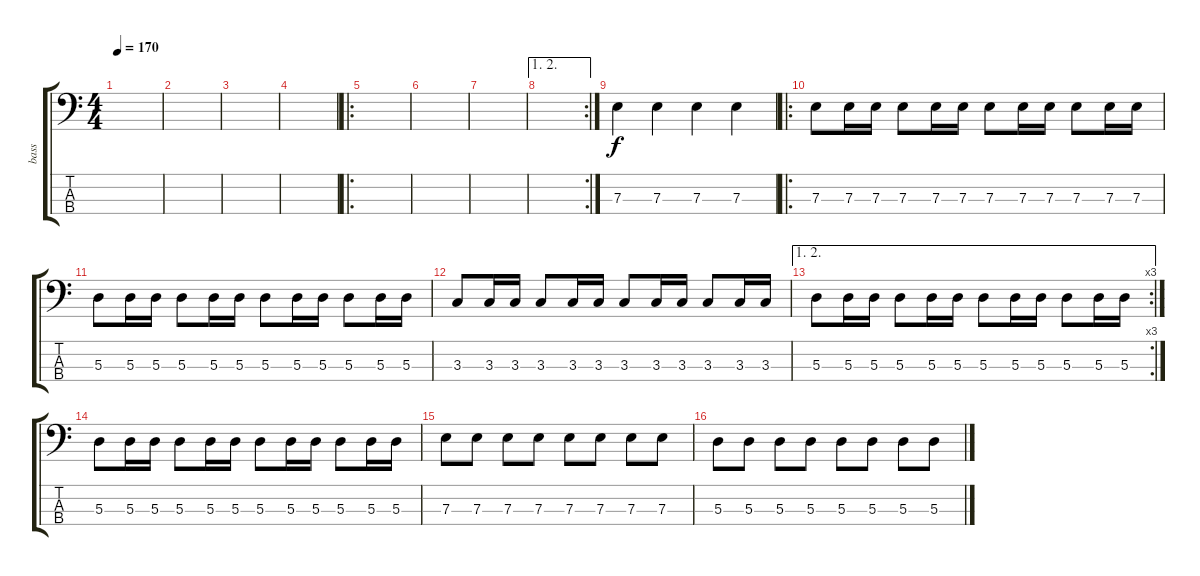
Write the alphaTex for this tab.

\track ("bass" "bass") {instrument electricbasspick}
\staff {score tabs}
\tuning (G2 D2 A1 E1) {hide}
\ts (4 4)
\tempo 170
\clef f4
\ks c
|
|
|
|
\ro
|
|
|
\ae (1 2)
\rc 2
|
7.3.4{volume 3} 7.3.4{volume 6} 7.3.4{volume 9} 7.3.4{volume 14} |
\ro
7.3.8 7.3.16 7.3.16 7.3.8 7.3.16 7.3.16 7.3.8 7.3.16 7.3.16 7.3.8 7.3.16 7.3.16 |
5.3.8 5.3.16 5.3.16 5.3.8 5.3.16 5.3.16 5.3.8 5.3.16 5.3.16 5.3.8 5.3.16 5.3.16 |
3.3.8 3.3.16 3.3.16 3.3.8 3.3.16 3.3.16 3.3.8 3.3.16 3.3.16 3.3.8 3.3.16 3.3.16 |
\ae (1 2)
\rc 3
5.3.8 5.3.16 5.3.16 5.3.8 5.3.16 5.3.16 5.3.8 5.3.16 5.3.16 5.3.8 5.3.16 5.3.16 |
5.3.8 5.3.16 5.3.16 5.3.8 5.3.16 5.3.16 5.3.8 5.3.16 5.3.16 5.3.8 5.3.16 5.3.16 |
7.3.8 7.3.8 7.3.8 7.3.8 7.3.8 7.3.8 7.3.8 7.3.8 |
5.3.8 5.3.8 5.3.8 5.3.8 5.3.8 5.3.8 5.3.8 5.3.8
